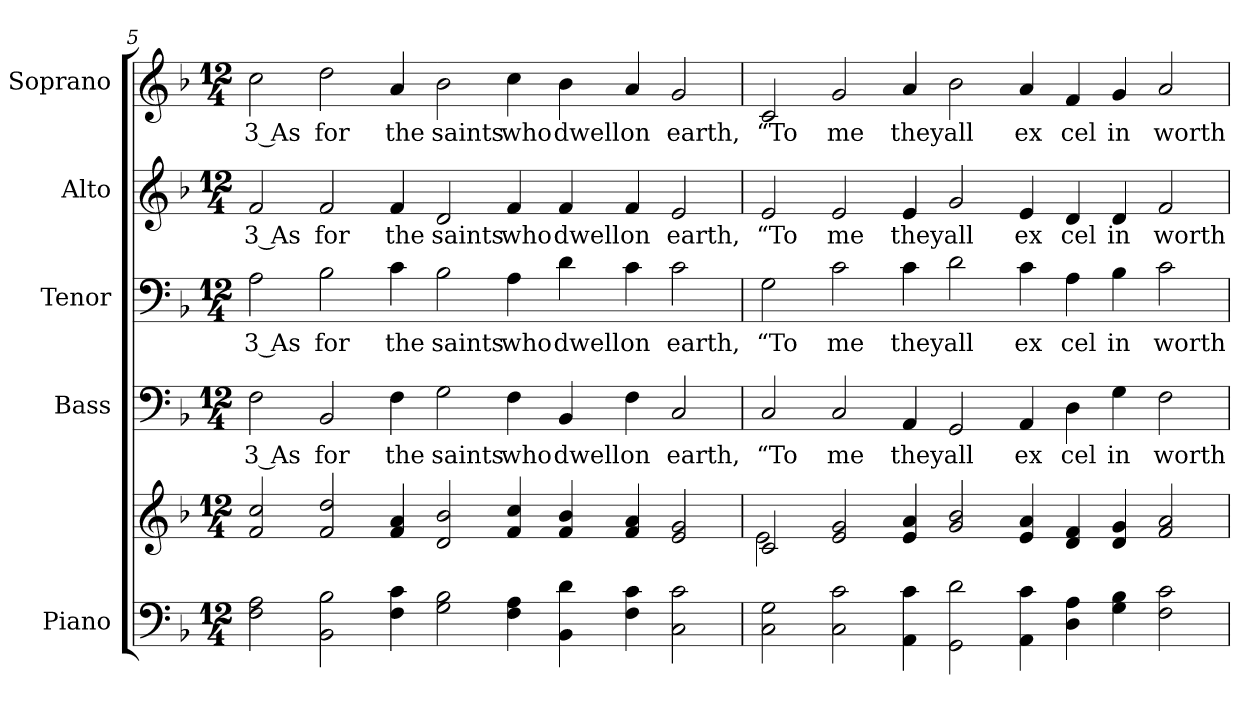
**kern	**kern	**kern	**text	**kern	**text	**kern	**text	**kern	**text
*part5	*part5	*part4	*part4	*part3	*part3	*part2	*part2	*part1	*part1
*staff6	*staff5	*staff4	*staff4	*staff3	*staff3	*staff2	*staff2	*staff1	*staff1
*I"Piano	*	*I"Bass	*	*I"Tenor	*	*I"Alto	*	*I"Soprano	*
*I'Pno.	*	*I'B.	*	*I'T.	*	*I'A.	*	*I'S.	*
!!LO:PB:g=z
*clefF4	*clefG2	*clefF4	*	*clefF4	*	*clefG2	*	*clefG2	*
*k[b-]	*k[b-]	*k[b-]	*	*k[b-]	*	*k[b-]	*	*k[b-]	*
*d:	*d:	*d:	*	*d:	*	*d:	*	*d:	*
*M12/4	*M12/4	*M12/4	*	*M12/4	*	*M12/4	*	*M12/4	*
=5	=5	=5	=5	=5	=5	=5	=5	=5	=5
!	!	!	!LO:LY:b:color=#000000	!	!	!	!	!	!
!	!	!	!	!	!LO:LY:b:color=#000000	!	!	!	!
!	!	!	!	!	!	!	!LO:LY:b:color=#000000	!	!
!	!	!	!	!	!	!	!	!	!LO:LY:b:color=#000000
2Fi\ 2Ai	2fi/ 2cci	2Fi\	3 As	2Ai\	3 As	2fi/	3 As	2cci\	3 As
!	!	!	!LO:LY:b:color=#000000	!	!	!	!	!	!
!	!	!	!	!	!LO:LY:b:color=#000000	!	!	!	!
!	!	!	!	!	!	!	!LO:LY:b:color=#000000	!	!
!	!	!	!	!	!	!	!	!	!LO:LY:b:color=#000000
2BB-i\ 2B-i	2fi/ 2ddi	2BB-i/	for	2B-i\	for	2fi/	for	2ddi\	for
!	!	!	!LO:LY:b:color=#000000	!	!	!	!	!	!
!	!	!	!	!	!LO:LY:b:color=#000000	!	!	!	!
!	!	!	!	!	!	!	!LO:LY:b:color=#000000	!	!
!	!	!	!	!	!	!	!	!	!LO:LY:b:color=#000000
4Fi\ 4ci	4fi/ 4ai	4Fi\	the	4ci\	the	4fi/	the	4ai/	the
!	!	!	!LO:LY:b:color=#000000	!	!	!	!	!	!
!	!	!	!	!	!LO:LY:b:color=#000000	!	!	!	!
!	!	!	!	!	!	!	!LO:LY:b:color=#000000	!	!
!	!	!	!	!	!	!	!	!	!LO:LY:b:color=#000000
2Gi\ 2B-i	2di/ 2b-i	2Gi\	saints	2B-i\	saints	2di/	saints	2b-i\	saints
!	!	!	!LO:LY:b:color=#000000	!	!	!	!	!	!
!	!	!	!	!	!LO:LY:b:color=#000000	!	!	!	!
!	!	!	!	!	!	!	!LO:LY:b:color=#000000	!	!
!	!	!	!	!	!	!	!	!	!LO:LY:b:color=#000000
4Fi\ 4Ai	4fi/ 4cci	4Fi\	who	4Ai\	who	4fi/	who	4cci\	who
!	!	!	!LO:LY:b:color=#000000	!	!	!	!	!	!
!	!	!	!	!	!LO:LY:b:color=#000000	!	!	!	!
!	!	!	!	!	!	!	!LO:LY:b:color=#000000	!	!
!	!	!	!	!	!	!	!	!	!LO:LY:b:color=#000000
4BB-i\ 4di	4fi/ 4b-i	4BB-i/	dwell	4di\	dwell	4fi/	dwell	4b-i\	dwell
!	!	!	!LO:LY:b:color=#000000	!	!	!	!	!	!
!	!	!	!	!	!LO:LY:b:color=#000000	!	!	!	!
!	!	!	!	!	!	!	!LO:LY:b:color=#000000	!	!
!	!	!	!	!	!	!	!	!	!LO:LY:b:color=#000000
4Fi\ 4ci	4fi/ 4ai	4Fi\	on	4ci\	on	4fi/	on	4ai/	on
!	!	!	!LO:LY:b:color=#000000	!	!	!	!	!	!
!	!	!	!	!	!LO:LY:b:color=#000000	!	!	!	!
!	!	!	!	!	!	!	!LO:LY:b:color=#000000	!	!
!	!	!	!	!	!	!	!	!	!LO:LY:b:color=#000000
2Ci\ 2ci	2ei/ 2gi	2Ci/	earth,	2ci\	earth,	2ei/	earth,	2gi/	earth,
!!LO:PB:g=z
=6	=6	=6	=6	=6	=6	=6	=6	=6	=6
*	*^	*	*	*	*	*	*	*	*
!	!	!	!	!LO:LY:b:color=#000000	!	!	!	!	!	!
!	!	!	!	!	!	!LO:LY:b:color=#000000	!	!	!	!
!	!	!	!	!	!	!	!	!LO:LY:b:color=#000000	!	!
!	!	!	!	!	!	!	!	!	!	!LO:LY:b:color=#000000
2Ci\ 2Gi	2ci/	2ei\	2Ci/	“To	2Gi\	“To	2ei/	“To	2ci/	“To
!	!	!	!	!LO:LY:b:color=#000000	!	!	!	!	!	!
!	!	!	!	!	!	!LO:LY:b:color=#000000	!	!	!	!
!	!	!	!	!	!	!	!	!LO:LY:b:color=#000000	!	!
!	!	!	!	!	!	!	!	!	!	!LO:LY:b:color=#000000
2Ci\ 2ci	2ei/ 2gi	2ryy	2Ci/	me	2ci\	me	2ei/	me	2gi/	me
!	!	!	!	!LO:LY:b:color=#000000	!	!	!	!	!	!
!	!	!	!	!	!	!LO:LY:b:color=#000000	!	!	!	!
!	!	!	!	!	!	!	!	!LO:LY:b:color=#000000	!	!
!	!	!	!	!	!	!	!	!	!	!LO:LY:b:color=#000000
4AAi\ 4ci	4ei/ 4ai	1ryy	4AAi/	they	4ci\	they	4ei/	they	4ai/	they
!	!	!	!	!LO:LY:b:color=#000000	!	!	!	!	!	!
!	!	!	!	!	!	!LO:LY:b:color=#000000	!	!	!	!
!	!	!	!	!	!	!	!	!LO:LY:b:color=#000000	!	!
!	!	!	!	!	!	!	!	!	!	!LO:LY:b:color=#000000
2GGi\ 2di	2gi/ 2b-i	.	2GGi/	all	2di\	all	2gi/	all	2b-i\	all
!	!	!	!	!LO:LY:b:color=#000000	!	!	!	!	!	!
!	!	!	!	!	!	!LO:LY:b:color=#000000	!	!	!	!
!	!	!	!	!	!	!	!	!LO:LY:b:color=#000000	!	!
!	!	!	!	!	!	!	!	!	!	!LO:LY:b:color=#000000
4AAi\ 4ci	4ei/ 4ai	.	4AAi/	ex	4ci\	ex	4ei/	ex	4ai/	ex
!	!	!	!	!LO:LY:b:color=#000000	!	!	!	!	!	!
!	!	!	!	!	!	!LO:LY:b:color=#000000	!	!	!	!
!	!	!	!	!	!	!	!	!LO:LY:b:color=#000000	!	!
!	!	!	!	!	!	!	!	!	!	!LO:LY:b:color=#000000
4Di\ 4Ai	4di/ 4fi	1ryy	4Di\	cel	4Ai\	cel	4di/	cel	4fi/	cel
!	!	!	!	!LO:LY:b:color=#000000	!	!	!	!	!	!
!	!	!	!	!	!	!LO:LY:b:color=#000000	!	!	!	!
!	!	!	!	!	!	!	!	!LO:LY:b:color=#000000	!	!
!	!	!	!	!	!	!	!	!	!	!LO:LY:b:color=#000000
4Gi\ 4B-i	4di/ 4gi	.	4Gi\	in	4B-i\	in	4di/	in	4gi/	in
!	!	!	!	!LO:LY:b:color=#000000	!	!	!	!	!	!
!	!	!	!	!	!	!LO:LY:b:color=#000000	!	!	!	!
!	!	!	!	!	!	!	!	!LO:LY:b:color=#000000	!	!
!	!	!	!	!	!	!	!	!	!	!LO:LY:b:color=#000000
2Fi\ 2ci	2fi/ 2ai	.	2Fi\	worth	2ci\	worth	2fi/	worth	2ai/	worth
*	*v	*v	*	*	*	*	*	*	*	*
=	=	=	=	=	=	=	=	=	=
*-	*-	*-	*-	*-	*-	*-	*-	*-	*-
